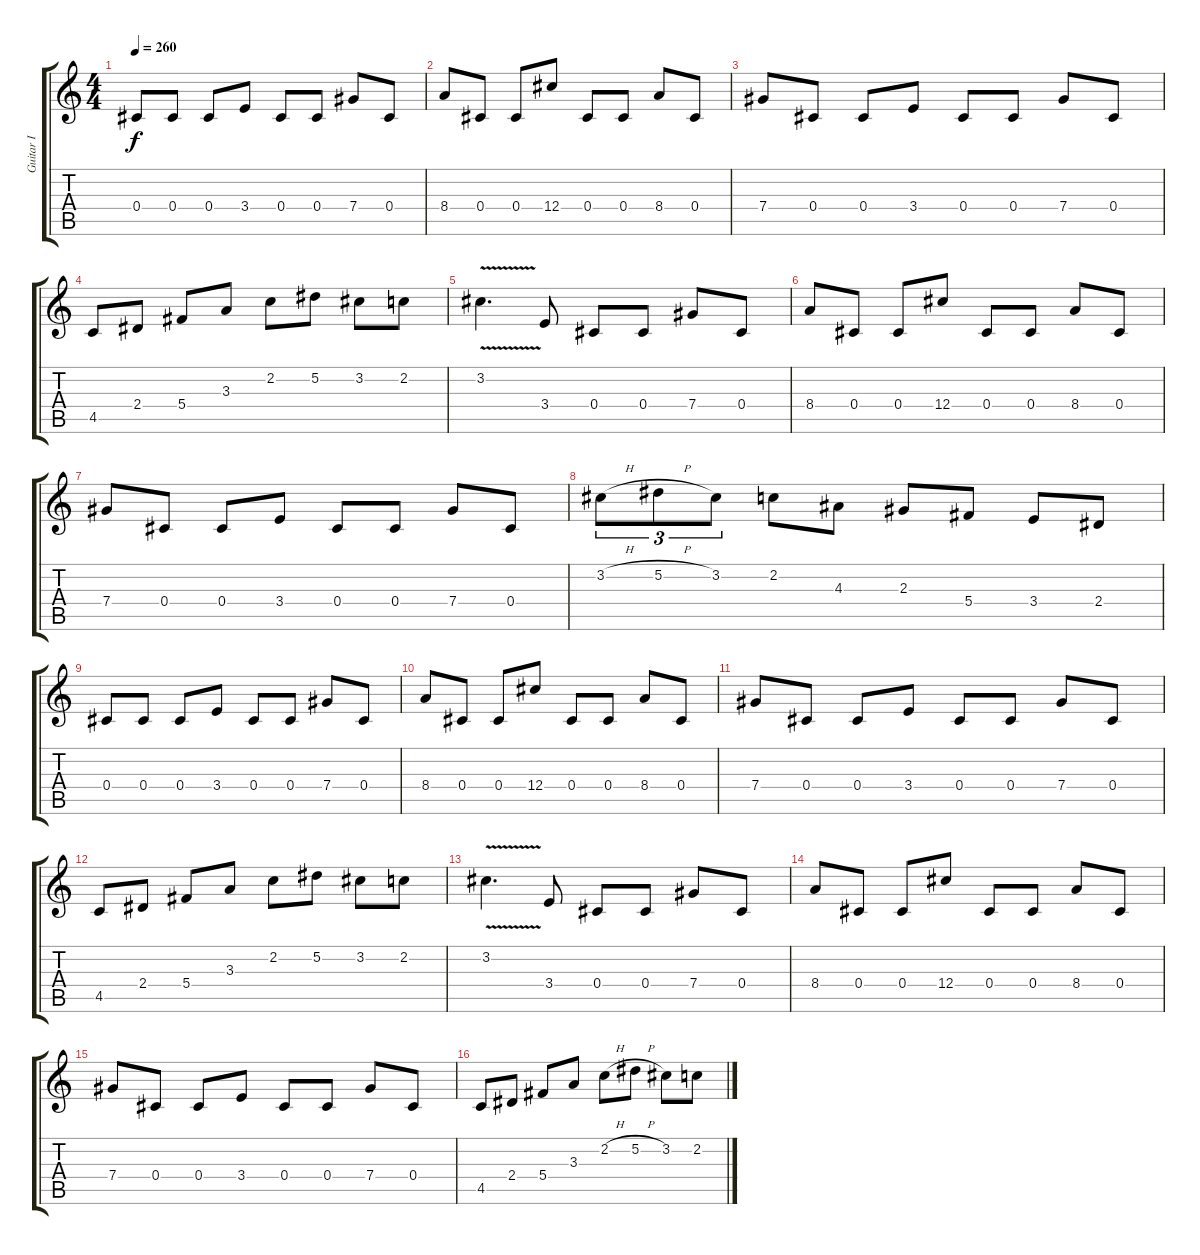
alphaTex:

\track ("Guitar I" "Guitar I") {instrument overdrivenguitar}
\staff {score tabs}
\tuning (Eb4 Bb3 Gb3 Db3 Ab2 Eb2) {hide}
\ts (4 4)
\tempo 260
\clef g2
\ks c
0.4.8{dy f} 0.4.8 0.4.8 3.4.8 0.4.8 0.4.8 7.4.8 0.4.8 |
8.4.8 0.4.8 0.4.8 12.4.8 0.4.8 0.4.8 8.4.8 0.4.8 |
7.4.8 0.4.8 0.4.8 3.4.8 0.4.8 0.4.8 7.4.8 0.4.8 |
4.5.8 2.4.8 5.4.8 3.3.8 2.2.8 5.2.8 3.2.8 2.2.8 |
3.2{v}.4{d} 3.4.8 0.4.8 0.4.8 7.4.8 0.4.8 |
8.4.8 0.4.8 0.4.8 12.4.8 0.4.8 0.4.8 8.4.8 0.4.8 |
7.4.8 0.4.8 0.4.8 3.4.8 0.4.8 0.4.8 7.4.8 0.4.8 |
3.2{h}.8{tu (3 2)} 5.2{h}.8{tu (3 2)} 3.2.8{tu (3 2)} 2.2.8 4.3.8 2.3.8 5.4.8 3.4.8 2.4.8 |
0.4.8 0.4.8 0.4.8 3.4.8 0.4.8 0.4.8 7.4.8 0.4.8 |
8.4.8 0.4.8 0.4.8 12.4.8 0.4.8 0.4.8 8.4.8 0.4.8 |
7.4.8 0.4.8 0.4.8 3.4.8 0.4.8 0.4.8 7.4.8 0.4.8 |
4.5.8 2.4.8 5.4.8 3.3.8 2.2.8 5.2.8 3.2.8 2.2.8 |
3.2{v}.4{d} 3.4.8 0.4.8 0.4.8 7.4.8 0.4.8 |
8.4.8 0.4.8 0.4.8 12.4.8 0.4.8 0.4.8 8.4.8 0.4.8 |
7.4.8 0.4.8 0.4.8 3.4.8 0.4.8 0.4.8 7.4.8 0.4.8 |
4.5.8 2.4.8 5.4.8 3.3.8 2.2{h}.8 5.2{h}.8 3.2.8 2.2.8
